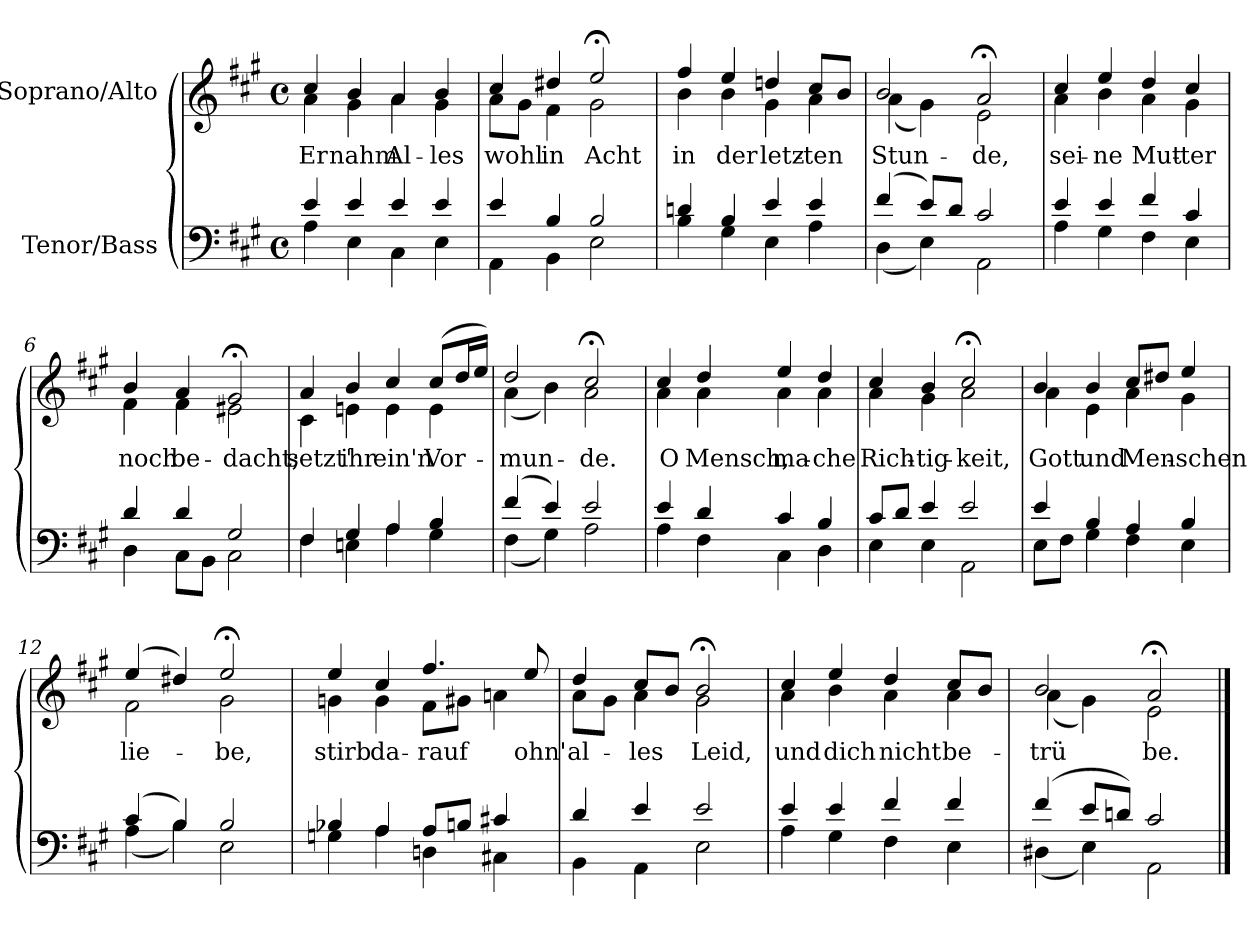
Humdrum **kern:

**kern	**kern	**text
*part2	*part1	*part1
*staff2	*staff1	*staff1
*I"Tenor/Bass	*I"Soprano/Alto	*
*clefF4	*clefG2	*
*k[f#c#g#]	*k[f#c#g#]	*
*M4/4	*M4/4	*
*met(c)	*met(c)	*
=1	=1	=1
*^	*	*
!	!	!	!LO:LY:b
*	*	*^	*
4e/	4A\	4cc#/	4a\	Er
!	!	!	!	!LO:LY:b
4e/	4E\	4b/	4g#\	nahm
!	!	!	!	!LO:LY:b
4e/	4C#\	4a/	4a\	Al-
!	!	!	!	!LO:LY:b
4e/	4E\	4b/	4g#\	-les
=2	=2	=2	=2	=2
!	!	!	!	!LO:LY:b
4e/	4AA\	4cc#/	8a\L	wohl
.	.	.	8g#\J	.
!	!	!	!	!LO:LY:b
4B/	4BB\	4dd#X/	4f#\	in
!	!	!	!	!LO:LY:b
2B/	2E\	2ee;</	2g#\	Acht
=3	=3	=3	=3	=3
!	!	!	!	!LO:LY:b
4dn/	4B\	4ff#/	4b\	in
!	!	!	!	!LO:LY:b
4B/	4G#\	4ee/	4b\	der
!	!	!	!	!LO:LY:b
4e/	4E\	4ddn/	4g#\	letz-
!	!	!	!	!LO:LY:b
4e/	4A\	8cc#/L	4a\	-ten
.	.	8b/J	.	.
=4	=4	=4	=4	=4
!	!	!	!	!LO:LY:b
(4f#/	(4D\	2b/	(4a\	Stun-
8e/L)	4E\)	.	4g#\)	.
8d/J	.	.	.	.
!	!	!	!	!LO:LY:b
2c#/	2AA\	2a;</	2e\	-de,
=5	=5	=5	=5	=5
!	!	!	!	!LO:LY:b
4e/	4A\	4cc#/	4a\	sei-
!	!	!	!	!LO:LY:b
4e/	4G#\	4ee/	4b\	-ne
!	!	!	!	!LO:LY:b
4f#/	4F#\	4dd/	4a\	Mut-
!	!	!	!	!LO:LY:b
4c#/	4E\	4cc#/	4g#\	-ter
!!LO:LB:g=z	!!
=6	=6	=6	=6	=6
!	!	!	!	!LO:LY:b
4d/	4D\	4b/	4f#\	noch
!	!	!	!	!LO:LY:b
4d/	8C#\L	4a/	4f#\	be-
.	8BB\J	.	.	.
!	!	!	!	!LO:LY:b
2G#/	2C#\	2g#;</	2e#X\	-dacht;
=7	=7	=7	=7	=7
!	!	!	!	!LO:LY:b
4F#/	4F#\	4a/	4c#\	setzt'
!	!	!	!	!LO:LY:b
4G#/	4En\	4b/	4en\	ihr
!	!	!	!	!LO:LY:b
4A/	4A\	4cc#/	4e\	ein'n
!	!	!	!	!LO:LY:b
4B/	4G#\	(8cc#/L	4e\	Vor-
.	.	16dd/L	.	.
.	.	16ee/JJ)	.	.
=8	=8	=8	=8	=8
!	!	!	!	!LO:LY:b
(4f#/	(4F#\	2dd/	(4a\	-mun-
4e/)	4G#\)	.	4b\)	.
!	!	!	!	!LO:LY:b
2e/	2A\	2cc#;</	2a\	-de.
=9	=9	=9	=9	=9
!	!	!	!	!LO:LY:b
4e/	4A\	4cc#/	4a\	O
!	!	!	!	!LO:LY:b
4d/	4F#\	4dd/	4a\	Mensch,
!	!	!	!	!LO:LY:b
4c#/	4C#\	4ee/	4a\	ma-
!	!	!	!	!LO:LY:b
4B/	4D\	4dd/	4a\	-che
=10	=10	=10	=10	=10
!	!	!	!	!LO:LY:b
8c#/L	4E\	4cc#/	4a\	Rich-
8d/J	.	.	.	.
!	!	!	!	!LO:LY:b
4e/	4E\	4b/	4g#\	-tig-
!	!	!	!	!LO:LY:b
2e/	2AA\	2cc#;</	2a\	-keit,
=11	=11	=11	=11	=11
!	!	!	!	!LO:LY:b
4e/	8E\L	4b/	4a\	Gott
.	8F#\J	.	.	.
!	!	!	!	!LO:LY:b
4B/	4G#\	4b/	4e\	und
!	!	!	!	!LO:LY:b
4A/	4F#\	8cc#/L	4a\	Men-
.	.	8dd#X/J	.	.
!	!	!	!	!LO:LY:b
4B/	4E\	4ee/	4g#\	-schen
=12	=12	=12	=12	=12
!	!	!	!	!LO:LY:b
(4c#/	(4A\	(4ee/	2f#\	lie-
4B/)	4B\)	4dd#X/)	.	.
!	!	!	!	!LO:LY:b
2B/	2E\	2ee;</	2g#\	-be,
!!LO:LB:g=z	!!
=13	=13	=13	=13	=13
!	!	!	!	!LO:LY:b
4B-X/	4Gn\	4ee/	4gn\	stirb
!	!	!	!	!LO:LY:b
4A/	4A\	4cc#/	4g\	da-
!	!	!	!	!LO:LY:b
8A/L	4Dn\	4.ff#/	8f#\L	-rauf
8Bn/J	.	.	8g#X\J	.
4c#X/	4C#X\	.	4an\	.
!	!	!	!	!LO:LY:b
.	.	8ee/	.	ohn'
=14	=14	=14	=14	=14
!	!	!	!	!LO:LY:b
4d/	4BB\	4dd/	8a\L	al-
.	.	.	8g#\J	.
!	!	!	!	!LO:LY:b
4e/	4AA\	8cc#/L	4a\	-les
.	.	8b/J	.	.
!	!	!	!	!LO:LY:b
2e/	2E\	2b;</	2g#\	Leid,
=15	=15	=15	=15	=15
!	!	!	!	!LO:LY:b
4e/	4A\	4cc#/	4a\	und
!	!	!	!	!LO:LY:b
4e/	4G#\	4ee/	4b\	dich
!	!	!	!	!LO:LY:b
4f#/	4F#\	4dd/	4a\	nicht
!	!	!	!	!LO:LY:b
4f#/	4E\	8cc#/L	4a\	be-
.	.	8b/J	.	.
=16	=16	=16	=16	=16
!	!	!	!	!LO:LY:b
(4f#/	(4D#X\	2b/	(4a\	-trü
8e/L	4E\)	.	4g#\)	.
8dn/J)	.	.	.	.
!	!	!	!	!LO:LY:b
2c#/	2AA\	2a;</	2e\	be.
*v	*v	*	*	*
*	*v	*v	*
==	==	==
*-	*-	*-
